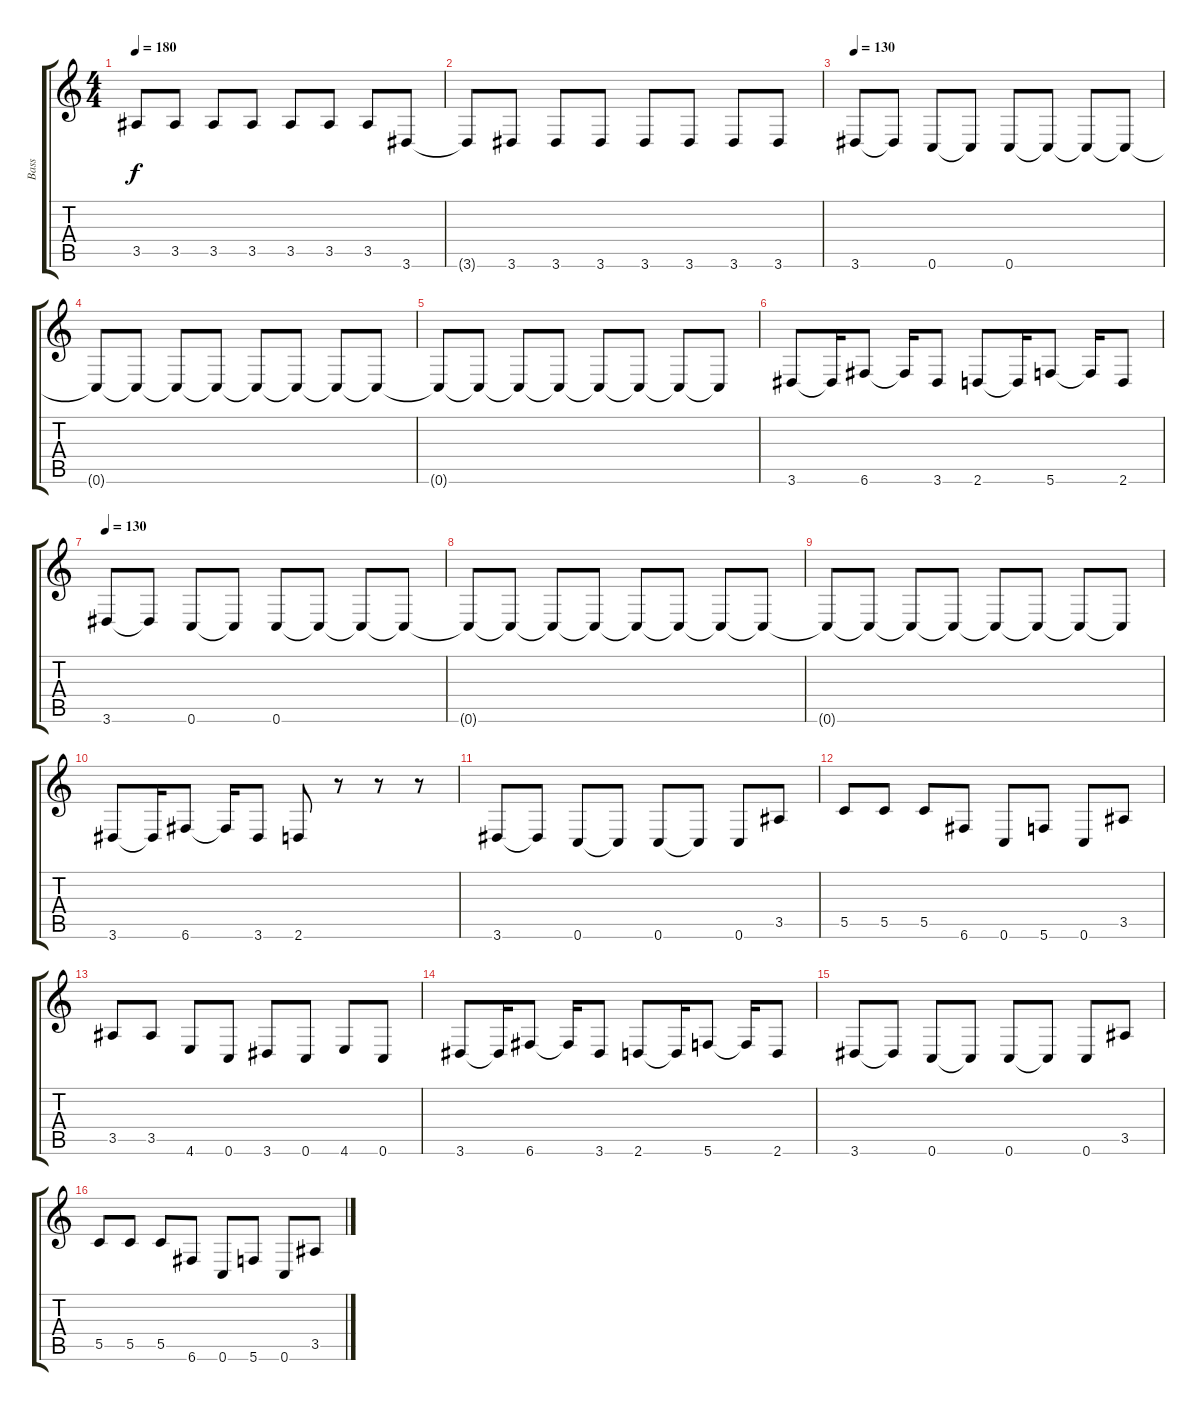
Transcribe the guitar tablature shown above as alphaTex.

\track ("Bass" "Bass") {instrument electricbasspick}
\staff {score tabs}
\tuning (D4 A3 F3 C3 G2 C2) {hide}
\ts (4 4)
\tempo 180
\clef g2
\ks c
3.5{t}.8{dy f} 3.5.8 3.5.8 3.5.8 3.5.8 3.5.8 3.5.8 3.6.8 |
3.6{t}.8 3.6.8 3.6.8 3.6.8 3.6.8 3.6.8 3.6.8 3.6.8 |
\tempo 130
3.6.8 3.6{t}.8 0.6.8 0.6{t}.8 0.6.8 0.6{t}.8 0.6{t}.8 0.6{t}.8 |
0.6{t}.8 0.6{t}.8 0.6{t}.8 0.6{t}.8 0.6{t}.8 0.6{t}.8 0.6{t}.8 0.6{t}.8 |
0.6{t}.8 0.6{t}.8 0.6{t}.8 0.6{t}.8 0.6{t}.8 0.6{t}.8 0.6{t}.8 0.6{t}.8 |
3.6.8 3.6{t}.16 6.6.8 6.6{t}.16 3.6.8 2.6.8 2.6{t}.16 5.6.8 5.6{t}.16 2.6.8 |
\tempo 130
3.6.8 3.6{t}.8 0.6.8 0.6{t}.8 0.6.8 0.6{t}.8 0.6{t}.8 0.6{t}.8 |
0.6{t}.8 0.6{t}.8 0.6{t}.8 0.6{t}.8 0.6{t}.8 0.6{t}.8 0.6{t}.8 0.6{t}.8 |
0.6{t}.8 0.6{t}.8 0.6{t}.8 0.6{t}.8 0.6{t}.8 0.6{t}.8 0.6{t}.8 0.6{t}.8 |
3.6.8 3.6{t}.16 6.6.8 6.6{t}.16 3.6.8 2.6.8 r.8 r.8 r.8 |
3.6.8 3.6{t}.8 0.6.8 0.6{t}.8 0.6.8 0.6{t}.8 0.6.8 3.5.8 |
5.5.8 5.5.8 5.5.8 6.6.8 0.6.8 5.6.8 0.6.8 3.5.8 |
3.5.8 3.5.8 4.6.8 0.6.8 3.6.8 0.6.8 4.6.8 0.6.8 |
3.6.8 3.6{t}.16 6.6.8 6.6{t}.16 3.6.8 2.6.8 2.6{t}.16 5.6.8 5.6{t}.16 2.6.8 |
3.6.8 3.6{t}.8 0.6.8 0.6{t}.8 0.6.8 0.6{t}.8 0.6.8 3.5.8 |
5.5.8 5.5.8 5.5.8 6.6.8 0.6.8 5.6.8 0.6.8 3.5.8
